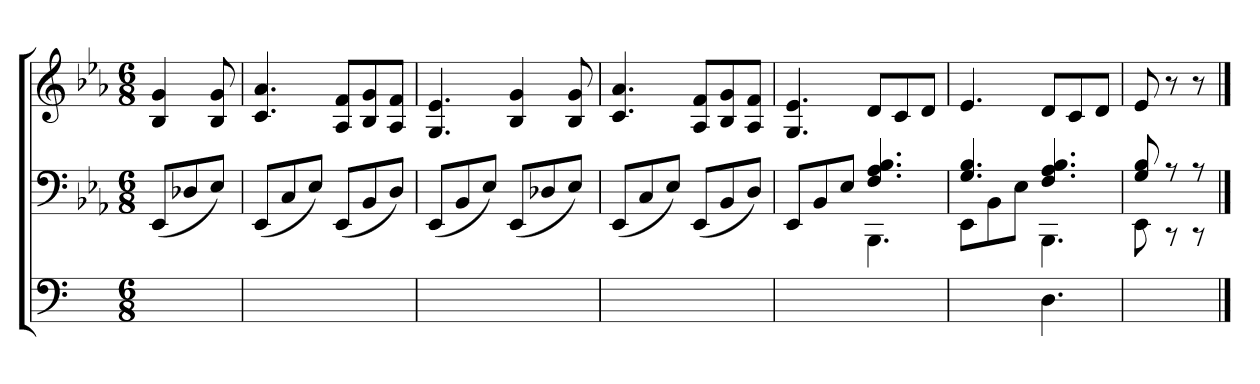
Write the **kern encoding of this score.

**kern	**kern	**kern
*part3	*part2	*part1
*staff3	*staff2	*staff1
*	*clefF4	*clefG2
*	*k[b-e-a-]	*k[b-e-a-]
*M6/8	*M6/8	*M6/8
=	=	=
4.ryy	(8EE-L	4B- 4g
.	8D-X	.
.	8E-J)	8B- 8g
=	=	=
2.ryy	(8EE-L	4.c 4.a-
.	8C	.
.	8E-J)	.
.	(8EE-L	8A- 8fL
.	8BB-	8B- 8g
.	8DJ)	8A- 8fJ
=	=	=
2.ryy	(8EE-L	4.G 4.e-
.	8BB-	.
.	8E-J)	.
.	(8EE-L	4B- 4g
.	8D-X	.
.	8E-J)	8B- 8g
=	=	=
2.ryy	(8EE-L	4.c 4.a-
.	8C	.
.	8E-J)	.
.	(8EE-L	8A- 8fL
.	8BB-	8B- 8g
.	8DJ)	8A- 8fJ
=	=	=
*	*^	*
2.ryy	8EE-L	4.ryy	4.G 4.e-
.	8BB-	.	.
.	8E-J	.	.
.	4.F 4.A- 4.B-	4.BBB-	8dL
.	.	.	8c
.	.	.	8dJ
=	=	=	=
4.ryy	4.G 4.B-	8EE-L	4.e-
.	.	8BB-	.
.	.	8E-J	.
4.D	4.F 4.A- 4.B-	4.BBB-	8dL
.	.	.	8c
.	.	.	8dJ
=	=	=	=
4.ryy	8G 8B-	8EE-	8e-
.	8r	8r	8r
.	8r	8r	8r
*	*v	*v	*
==	==	==
*-	*-	*-
